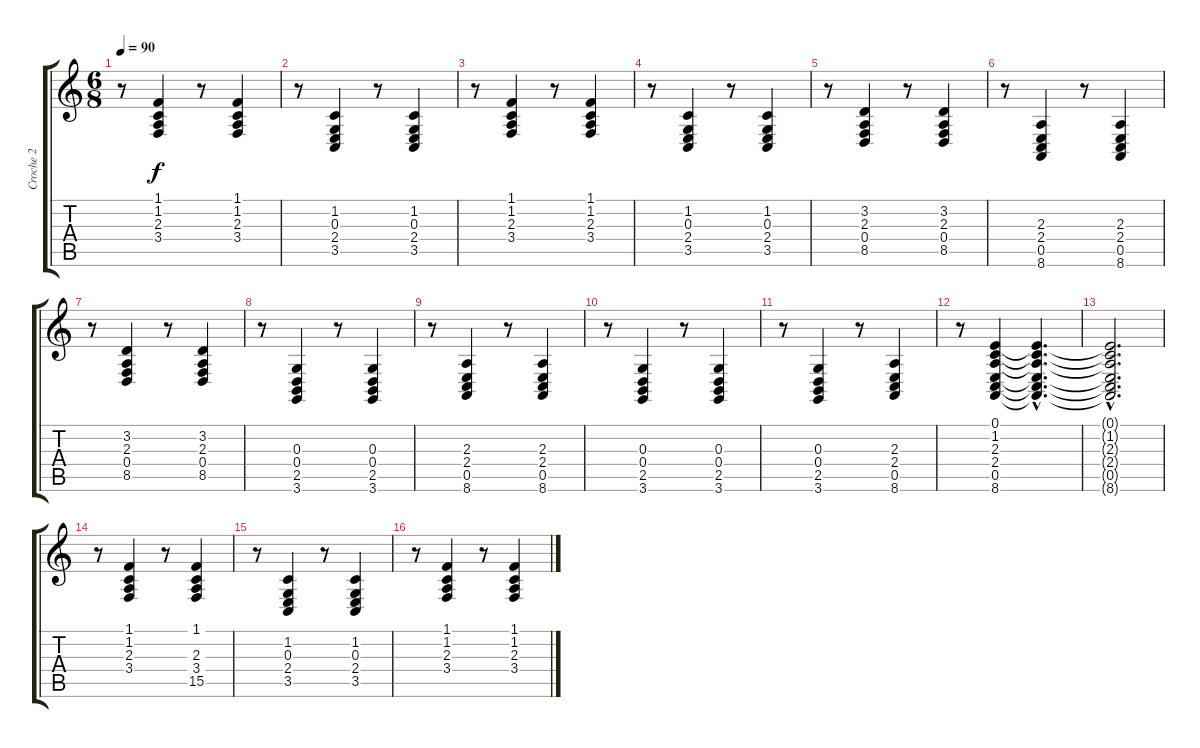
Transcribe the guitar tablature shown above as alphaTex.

\track ("Croche 2" "Croche 2") {instrument tuba}
\staff {score tabs}
\tuning (E4 B3 G3 D3 A2 E2) {hide}
\ts (6 8)
\tempo 90
\clef g2
\ks c
r.8{dy f instrument tuba} (1.1 1.2 2.3 3.4).4 r.8 (1.1 1.2 2.3 3.4).4 |
r.8 (1.2 0.3 2.4 3.5).4 r.8 (1.2 0.3 2.4 3.5).4 |
r.8 (1.1 1.2 2.3 3.4).4 r.8 (1.1 1.2 2.3 3.4).4 |
r.8 (1.2 0.3 2.4 3.5).4 r.8 (1.2 0.3 2.4 3.5).4 |
r.8 (3.2 2.3 0.4 8.5).4 r.8 (3.2 2.3 0.4 8.5).4 |
r.8 (2.3 2.4 0.5 8.6).4 r.8 (2.3 2.4 0.5 8.6).4 |
r.8 (3.2 2.3 0.4 8.5).4 r.8 (3.2 2.3 0.4 8.5).4 |
r.8 (0.3 0.4 2.5 3.6).4 r.8 (0.3 0.4 2.5 3.6).4 |
r.8 (2.3 2.4 0.5 8.6).4 r.8 (2.3 2.4 0.5 8.6).4 |
r.8 (0.3 0.4 2.5 3.6).4 r.8 (0.3 0.4 2.5 3.6).4 |
r.8 (0.3 0.4 2.5 3.6).4 r.8 (2.3 2.4 0.5 8.6).4 |
r.8 (0.1 1.2 2.3 2.4 0.5 8.6).4 (0.1{hac t} 1.2{hac t} 2.3{hac t} 2.4{hac t} 0.5{hac t} 8.6{hac t}).4{d} |
(0.1{hac t} 1.2{hac t} 2.3{hac t} 2.4{hac t} 0.5{hac t} 8.6{hac t}).2{d} |
r.8 (1.1 1.2 2.3 3.4).4 r.8 (1.1 2.3 3.4 15.5).4 |
r.8 (1.2 0.3 2.4 3.5).4 r.8 (1.2 0.3 2.4 3.5).4 |
r.8 (1.1 1.2 2.3 3.4).4 r.8 (1.1 1.2 2.3 3.4).4
